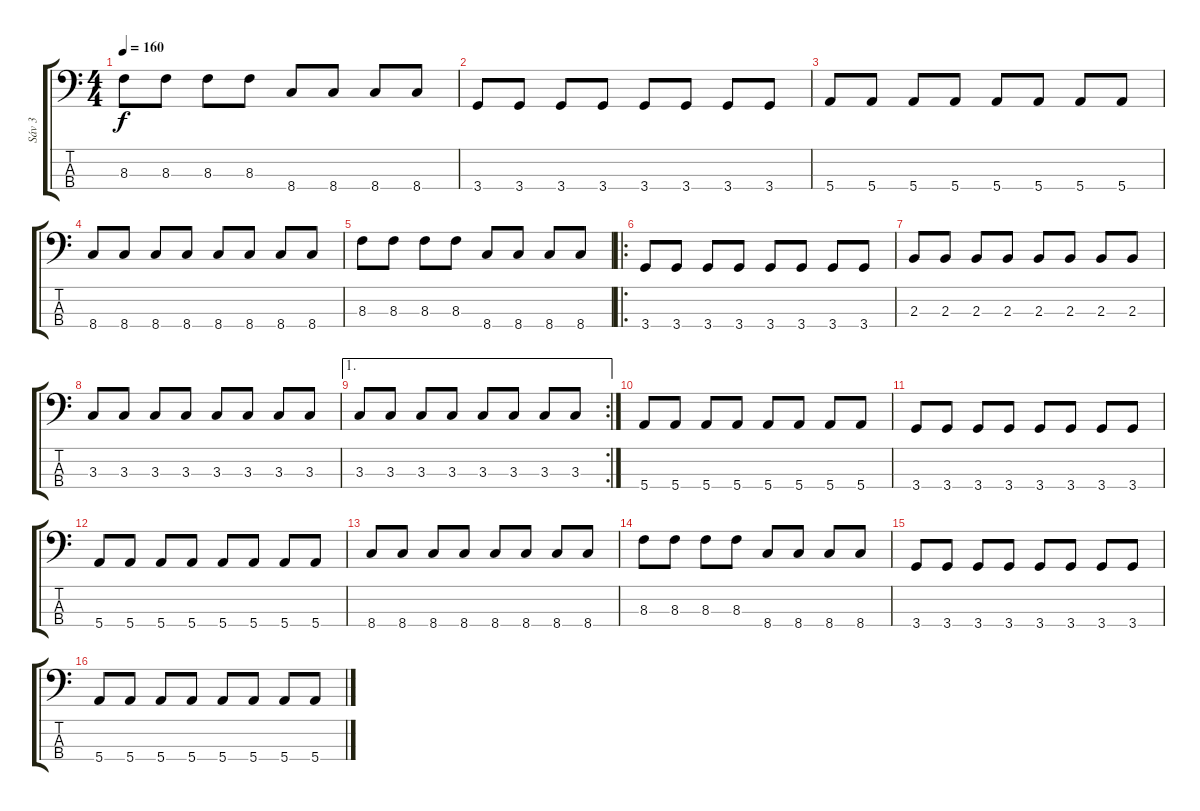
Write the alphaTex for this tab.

\track ("Sáv 3" "Sáv 3") {instrument electricbasspick}
\staff {score tabs}
\tuning (G2 D2 A1 E1) {hide}
\ts (4 4)
\tempo 160
\clef f4
\ks c
8.3.8{dy f} 8.3.8 8.3.8 8.3.8 8.4.8 8.4.8 8.4.8 8.4.8 |
3.4.8 3.4.8 3.4.8 3.4.8 3.4.8 3.4.8 3.4.8 3.4.8 |
5.4.8 5.4.8 5.4.8 5.4.8 5.4.8 5.4.8 5.4.8 5.4.8 |
8.4.8 8.4.8 8.4.8 8.4.8 8.4.8 8.4.8 8.4.8 8.4.8 |
8.3.8 8.3.8 8.3.8 8.3.8 8.4.8 8.4.8 8.4.8 8.4.8 |
\ro
3.4.8 3.4.8 3.4.8 3.4.8 3.4.8 3.4.8 3.4.8 3.4.8 |
2.3.8 2.3.8 2.3.8 2.3.8 2.3.8 2.3.8 2.3.8 2.3.8 |
3.3.8 3.3.8 3.3.8 3.3.8 3.3.8 3.3.8 3.3.8 3.3.8 |
\ae 1
\rc 2
3.3.8 3.3.8 3.3.8 3.3.8 3.3.8 3.3.8 3.3.8 3.3.8 |
5.4.8 5.4.8 5.4.8 5.4.8 5.4.8 5.4.8 5.4.8 5.4.8 |
3.4.8 3.4.8 3.4.8 3.4.8 3.4.8 3.4.8 3.4.8 3.4.8 |
5.4.8 5.4.8 5.4.8 5.4.8 5.4.8 5.4.8 5.4.8 5.4.8 |
8.4.8 8.4.8 8.4.8 8.4.8 8.4.8 8.4.8 8.4.8 8.4.8 |
8.3.8 8.3.8 8.3.8 8.3.8 8.4.8 8.4.8 8.4.8 8.4.8 |
3.4.8 3.4.8 3.4.8 3.4.8 3.4.8 3.4.8 3.4.8 3.4.8 |
5.4.8 5.4.8 5.4.8 5.4.8 5.4.8 5.4.8 5.4.8 5.4.8
